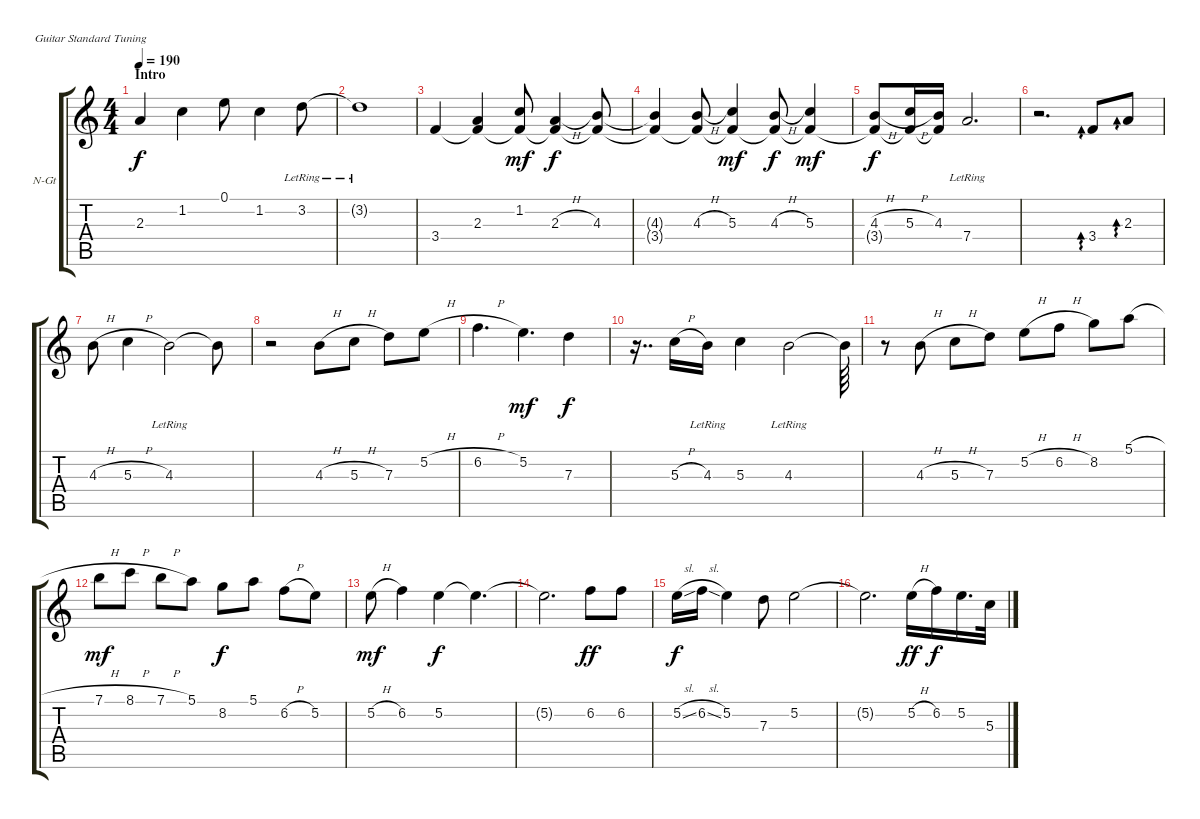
\defaultSystemsLayout 4
\bracketExtendMode groupsimilarinstruments
\firstSystemTrackNameOrientation horizontal
\otherSystemsTrackNameOrientation horizontal
\track ("Nylon Guitar" "N-Gt") {instrument acousticguitarnylon}
\staff {score tabs}
\tuning (E4 B3 G3 D3 A2 E2)
\ts (4 4)
\section ("" "Intro")
\tempo 190
\clef g2
\scale
0.487395
\ks c
2.3.4{dy f instrument acousticguitarnylon} 1.2.4 0.1.8 1.2.4 3.2{lr}.8 |
\scale
0.256303 3.2{lr t}.1 |
\scale
0.256303 3.4.4 (2.3 3.4{t}).4 (1.2 3.4{t}).8{dy mf} (2.3{h} 3.4{t}).4{dy f} (4.3 3.4{t}).8 |
\scale
0.333333 (4.3{t} 3.4{t}).4 (4.3{h} 3.4{t}).8 (5.3 3.4{t}).4{dy mf} (4.3{h} 3.4{t}).8{dy f} (5.3 3.4{t}).4{dy mf} |
\scale
0.333333 (4.3{h} 3.4{t}).8{dy f} (5.3{h} 3.4{t}).16 (4.3 3.4{t}).16 7.4{lr}.2{d} |
\scale
0.333333 r.2{d} 3.4.8{ad 0} 2.3.8{ad 0} |
\scale
0.333333 4.3{h}.8 5.3{h}.4 4.3{lr}.2 4.3{t}.8 |
\scale
0.333333 r.2 4.3{h}.8 5.3{h}.8 7.3.8 5.2{h}.8 |
\scale
0.333333 6.2{h}.4{d} 5.2.4{d dy mf} 7.3.4{dy f} |
\scale
0.333333 r.16{dd} 5.3{h}.16 4.3{lr}.16 5.3.4 4.3{lr}.2 4.3{t}.64 |
\scale
0.333333 r.8 4.3{h}.8 5.3{h}.8 7.3.8 5.2{h}.8 6.2{h}.8 8.2.8 5.1{h}.8 |
\scale
0.333333 7.1{h}.8{dy mf} 8.1{h}.8 7.1{h}.8 5.1.8 8.2.8{dy f} 5.1.8 6.2{h}.8 5.2.8 |
\scale
0.333333 5.2{h}.8{dy mf} 6.2.4 5.2.4{dy f} 5.2{t}.4{d} |
\scale
0.333333 5.2{t}.2{d} 6.2.8{dy ff} 6.2.8 |
\scale
0.333333 5.2{sl}.16{dy f} 6.2{sl}.16 5.2.4 7.3.8 5.2.2 |
\scale
0.333333 5.2{t}.2{d} 5.2{h}.16{dy ff} 6.2.16{dy f} 5.2.16{d} 5.3{h}.32
